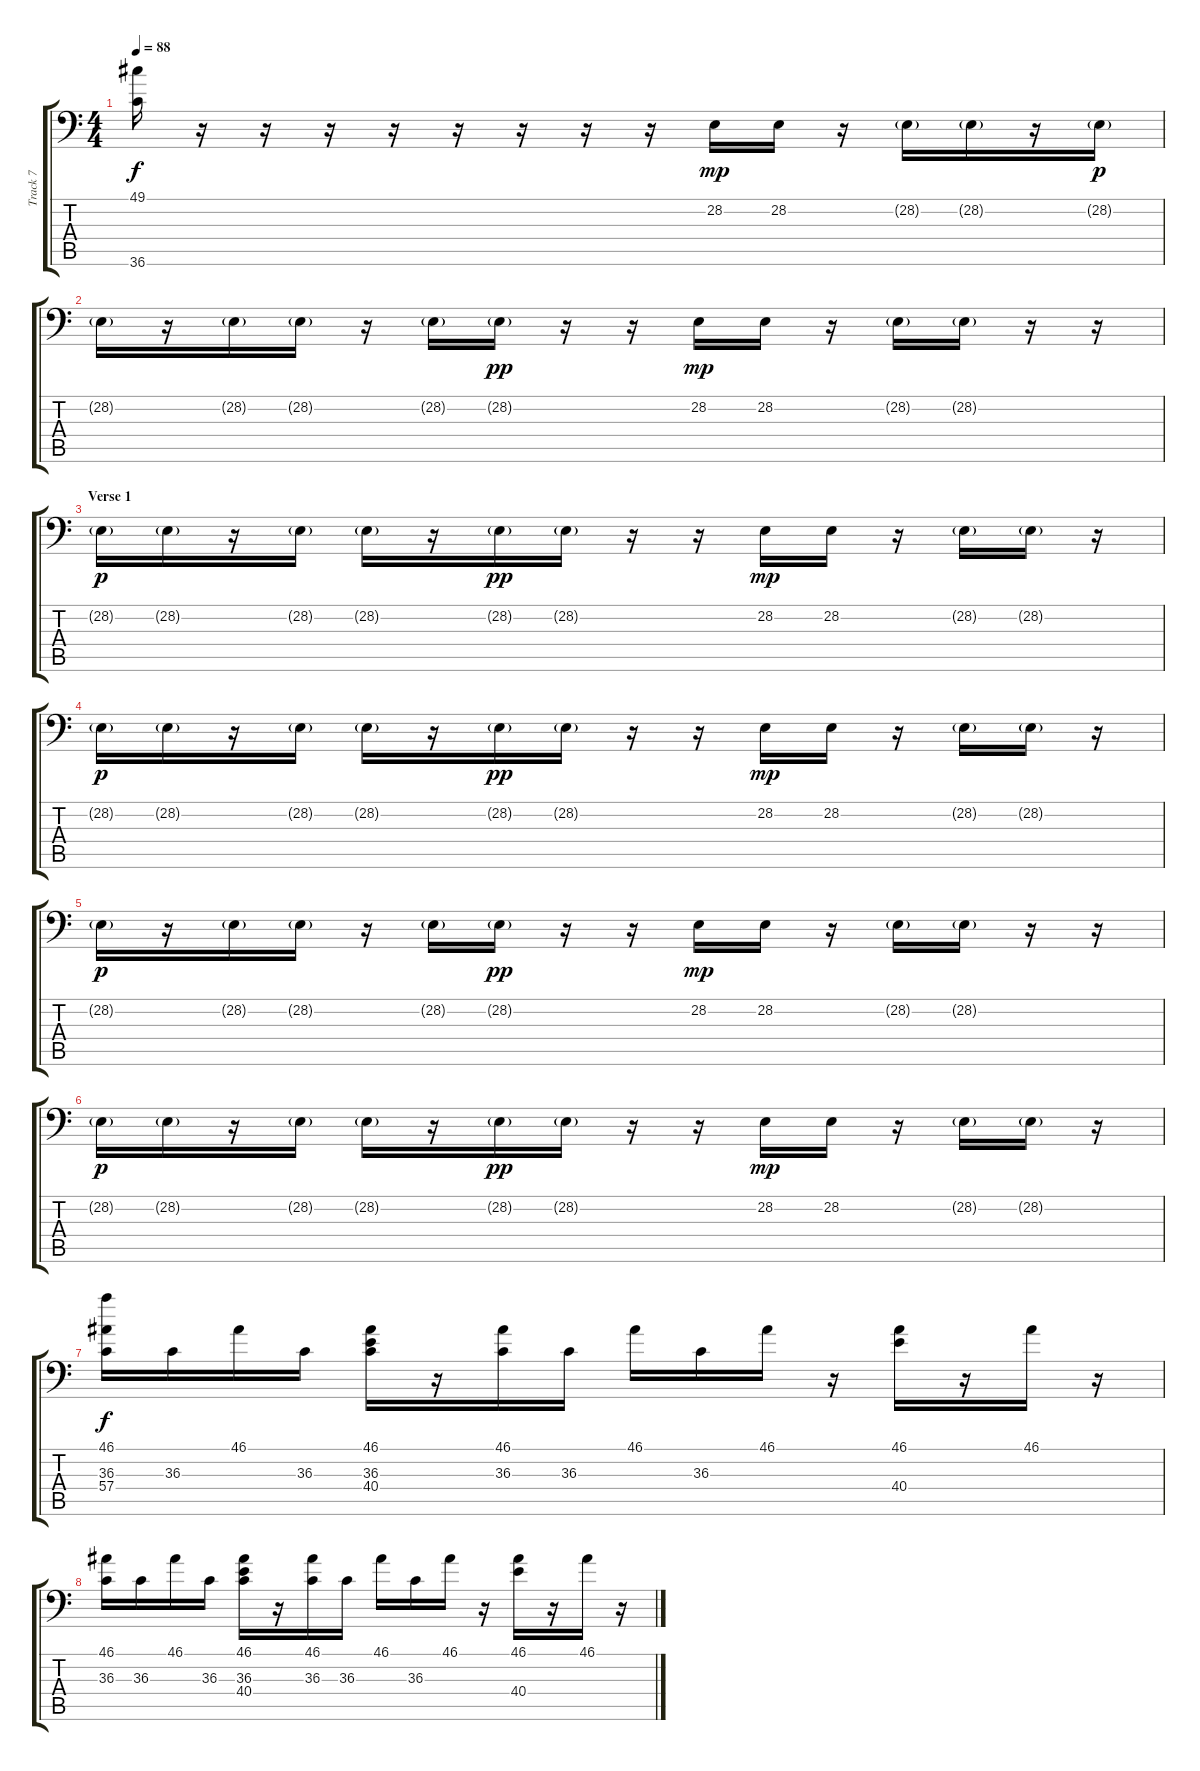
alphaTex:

\track ("Track 7" "Track 7") {instrument acousticgrandpiano}
\staff {score tabs}
\tuning (C-1 C-1 C-1 C-1 C-1 C-1) {hide}
\ts (4 4)
\tempo 88
\clef f4
\ks c
(49.1 36.6).16{dy f} r.16 r.16 r.16 r.16 r.16 r.16 r.16 r.16 28.2.16{dy mp} 28.2.16 r.16 28.2{g}.16 28.2{g}.16 r.16 28.2{g}.16{dy p} |
28.2{g}.16 r.16 28.2{g}.16 28.2{g}.16 r.16 28.2{g}.16 28.2{g}.16{dy pp} r.16 r.16 28.2.16{dy mp} 28.2.16 r.16 28.2{g}.16 28.2{g}.16 r.16 r.16 |
\section ("" "Verse 1")
28.2{g}.16{dy p} 28.2{g}.16 r.16 28.2{g}.16 28.2{g}.16 r.16 28.2{g}.16{dy pp} 28.2{g}.16 r.16 r.16 28.2.16{dy mp} 28.2.16 r.16 28.2{g}.16 28.2{g}.16 r.16 |
28.2{g}.16{dy p} 28.2{g}.16 r.16 28.2{g}.16 28.2{g}.16 r.16 28.2{g}.16{dy pp} 28.2{g}.16 r.16 r.16 28.2.16{dy mp} 28.2.16 r.16 28.2{g}.16 28.2{g}.16 r.16 |
28.2{g}.16{dy p} r.16 28.2{g}.16 28.2{g}.16 r.16 28.2{g}.16 28.2{g}.16{dy pp} r.16 r.16 28.2.16{dy mp} 28.2.16 r.16 28.2{g}.16 28.2{g}.16 r.16 r.16 |
28.2{g}.16{dy p} 28.2{g}.16 r.16 28.2{g}.16 28.2{g}.16 r.16 28.2{g}.16{dy pp} 28.2{g}.16 r.16 r.16 28.2.16{dy mp} 28.2.16 r.16 28.2{g}.16 28.2{g}.16 r.16 |
(46.1 36.3 57.4).16{dy f} 36.3.16 46.1.16 36.3.16 (46.1 36.3 40.4).16 r.16 (46.1 36.3).16 36.3.16 46.1.16 36.3.16 46.1.16 r.16 (46.1 40.4).16 r.16 46.1.16 r.16 |
(46.1 36.3).16 36.3.16 46.1.16 36.3.16 (46.1 36.3 40.4).16 r.16 (46.1 36.3).16 36.3.16 46.1.16 36.3.16 46.1.16 r.16 (46.1 40.4).16 r.16 46.1.16 r.16
